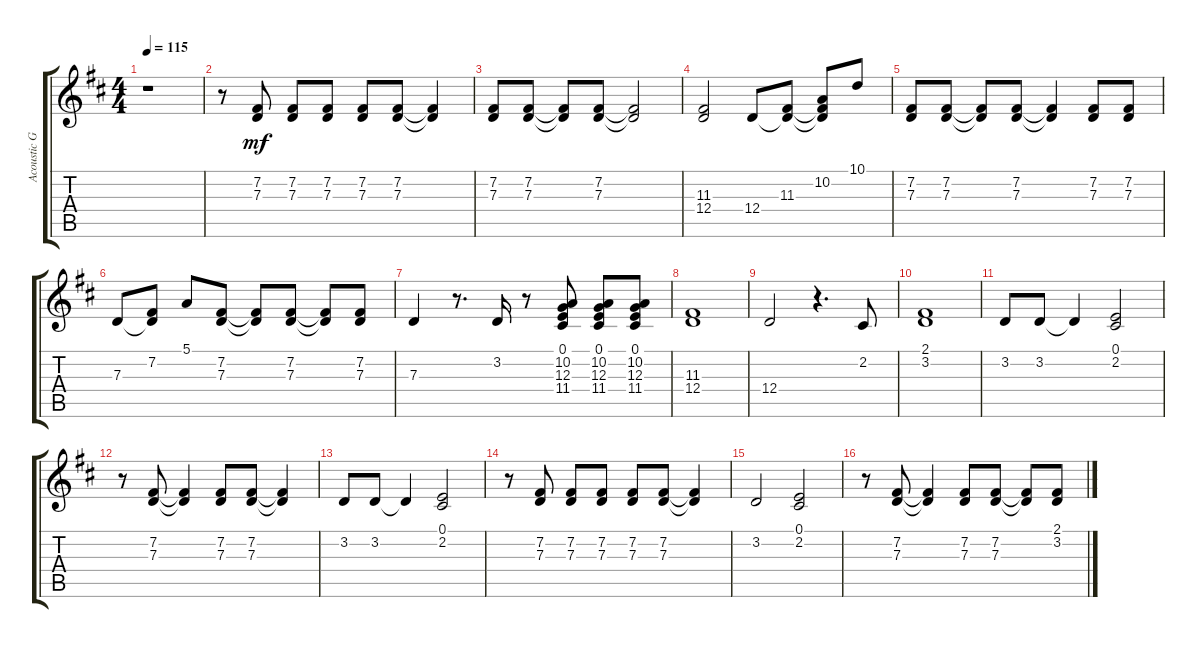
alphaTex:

\track ("Acoustic Grand Piano (Staff 1)" "Acoustic G") {instrument acousticgrandpiano}
\staff {score tabs}
\tuning (E4 B3 G3 D3 A2 E2) {hide}
\ts (4 4)
\tempo 115
\clef g2
\ks bminor
r.1{dy mf instrument acousticgrandpiano} |
r.8 (7.2 7.3).8 (7.2 7.3).8 (7.2 7.3).8 (7.2 7.3).8 (7.2 7.3).8 (7.2{t} 7.3{t}).4 |
(7.2 7.3).8 (7.2 7.3).8 (7.2{t} 7.3{t}).8 (7.2 7.3).8 (7.2{t} 7.3{t}).2 |
(11.3 12.4).2 12.4.8 (11.3 12.4{t}).8 (10.2 11.3{t} 12.4{t}).8 10.1.8 |
(7.2 7.3).8 (7.2 7.3).8 (7.2{t} 7.3{t}).8 (7.2 7.3).8 (7.2{t} 7.3{t}).4 (7.2 7.3).8 (7.2 7.3).8 |
7.3.8 (7.2 7.3{t}).8 5.1.8 (7.2 7.3).8 (7.2{t} 7.3{t}).8 (7.2 7.3).8 (7.2{t} 7.3{t}).8 (7.2 7.3).8 |
7.3.4 r.8{d} 3.2.16 r.8 (0.1 10.2 12.3 11.4).8 (0.1 10.2 12.3 11.4).8 (0.1 10.2 12.3 11.4).8 |
(11.3 12.4).1 |
12.4.2 r.4{d} 2.2.8 |
(2.1 3.2).1 |
3.2.8 3.2.8 3.2{t}.4 (0.1 2.2).2 |
r.8 (7.2 7.3).8 (7.2{t} 7.3{t}).4 (7.2 7.3).8 (7.2 7.3).8 (7.2{t} 7.3{t}).4 |
3.2.8 3.2.8 3.2{t}.4 (0.1 2.2).2 |
r.8 (7.2 7.3).8 (7.2 7.3).8 (7.2 7.3).8 (7.2 7.3).8 (7.2 7.3).8 (7.2{t} 7.3{t}).4 |
3.2.2 (0.1 2.2).2 |
r.8 (7.2 7.3).8 (7.2{t} 7.3{t}).4 (7.2 7.3).8 (7.2 7.3).8 (7.2{t} 7.3{t}).8 (2.1 3.2).8
